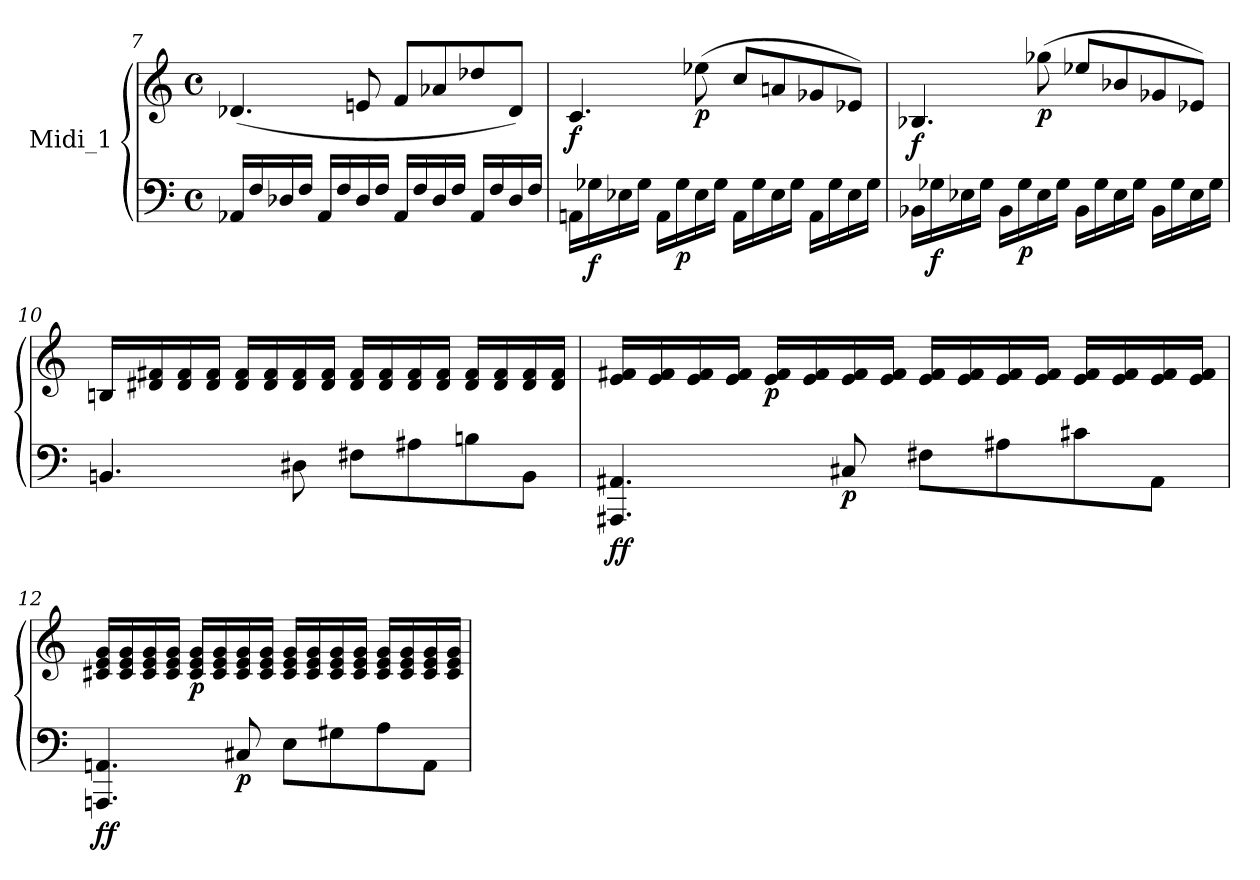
**kern	**kern	**dynam
*part1	*part1	*part1
*staff2	*staff1	*staff1/2
*I"Midi_1	*	*
*clefF4	*clefG2	*
*k[]	*k[]	*
*M4/4	*M4/4	*
*met(c)	*met(c)	*
=7	=7	=7
16AA-X/LL	(4.d-X/	.
16F/	.	.
16D-X/	.	.
16F/JJ	.	.
16AA-/LL	.	.
16F/	.	.
16D-/	8eni/	.
16F/JJ	.	.
16AA-/LL	8f/L	.
16F/	.	.
16D-/	8a-X/	.
16F/JJ	.	.
16AA-/LL	8dd-X/	.
16F/	.	.
16D-/	8d-/J)	.
16F/JJ	.	.
!!LO:LB:g=z
=8	=8	=8
!	!	!LO:DY:b
16AAni\LL	4.c/	f
!	!	!LO:DY:b=2
16G-X\	.	f
16E-X\	.	.
16G-\JJ	.	.
16AA\LL	.	.
!	!	!LO:DY:b=2
16G-\	.	p
!	!	!LO:DY:b
16E-\	(>8ee-X\	p
16G-\JJ	.	.
16AA\LL	8cc/L	.
16G-\	.	.
16E-\	8ani/	.
16G-\JJ	.	.
16AA\LL	8g-X/	.
16G-\	.	.
16E-\	8e-X/J)	.
16G-\JJ	.	.
=9	=9	=9
!	!	!LO:DY:b
16BB-X\LL	4.B-X/	f
!	!	!LO:DY:b=2
16G-X\	.	f
16E-X\	.	.
16G-\JJ	.	.
16BB-\LL	.	.
!	!	!LO:DY:b=2
16G-\	.	p
!	!	!LO:DY:b
16E-\	(>8gg-X\	p
16G-\JJ	.	.
16BB-\LL	8ee-X/L	.
16G-\	.	.
16E-\	8b-X/	.
16G-\JJ	.	.
16BB-\LL	8g-X/	.
16G-\	.	.
16E-\	8e-X/J)	.
16G-\JJ	.	.
!!LO:LB:g=z
=10	=10	=10
4.BBni/	16Bni/LL	.
.	16d#X/ 16f#X/	.
.	16d#/ 16f#/	.
.	16d#/ 16f#/JJ	.
.	16d#/ 16f#/LL	.
.	16d#/ 16f#/	.
8D#X\	16d#/ 16f#/	.
.	16d#/ 16f#/JJ	.
8F#X\L	16d#/ 16f#/LL	.
.	16d#/ 16f#/	.
8A#X\	16d#/ 16f#/	.
.	16d#/ 16f#/JJ	.
8Bni\	16d#/ 16f#/LL	.
.	16d#/ 16f#/	.
8BB\J	16d#/ 16f#/	.
.	16d#/ 16f#/JJ	.
!!LO:LB:g=z
=11	=11	=11
!	!	!LO:DY:b=2
!	!	!LO:DY:n=1:b
4.AAA#X/ 4.AA#X/	16e/ 16f#X/LL	f f
.	16e/ 16f#/	.
.	16e/ 16f#/	.
.	16e/ 16f#/JJ	.
!	!	!LO:DY:n=2:b
.	16e/ 16f#/LL	p
.	16e/ 16f#/	.
!	!	!LO:DY:n=3:b=2
8C#X/	16e/ 16f#/	p
.	16e/ 16f#/JJ	.
8F#X\L	16e/ 16f#/LL	.
.	16e/ 16f#/	.
8A#X\	16e/ 16f#/	.
.	16e/ 16f#/JJ	.
8c#X\	16e/ 16f#/LL	.
.	16e/ 16f#/	.
8AA#\J	16e/ 16f#/	.
.	16e/ 16f#/JJ	.
=12	=12	=12
!	!	!LO:DY:b=2
!	!	!LO:DY:n=1:b
4.AAAni/ 4.AAni/	16c#X/ 16e/ 16g/LL	f f
.	16c#/ 16e/ 16g/	.
.	16c#/ 16e/ 16g/	.
.	16c#/ 16e/ 16g/JJ	.
!	!	!LO:DY:n=2:b
.	16c#/ 16e/ 16g/LL	p
.	16c#/ 16e/ 16g/	.
!	!	!LO:DY:n=3:b=2
8C#X/	16c#/ 16e/ 16g/	p
.	16c#/ 16e/ 16g/JJ	.
8E\L	16c#/ 16e/ 16g/LL	.
.	16c#/ 16e/ 16g/	.
8G#X\	16c#/ 16e/ 16g/	.
.	16c#/ 16e/ 16g/JJ	.
8A\	16c#/ 16e/ 16g/LL	.
.	16c#/ 16e/ 16g/	.
8AA\J	16c#/ 16e/ 16g/	.
.	16c#/ 16e/ 16g/JJ	.
=	=	=
*-	*-	*-
